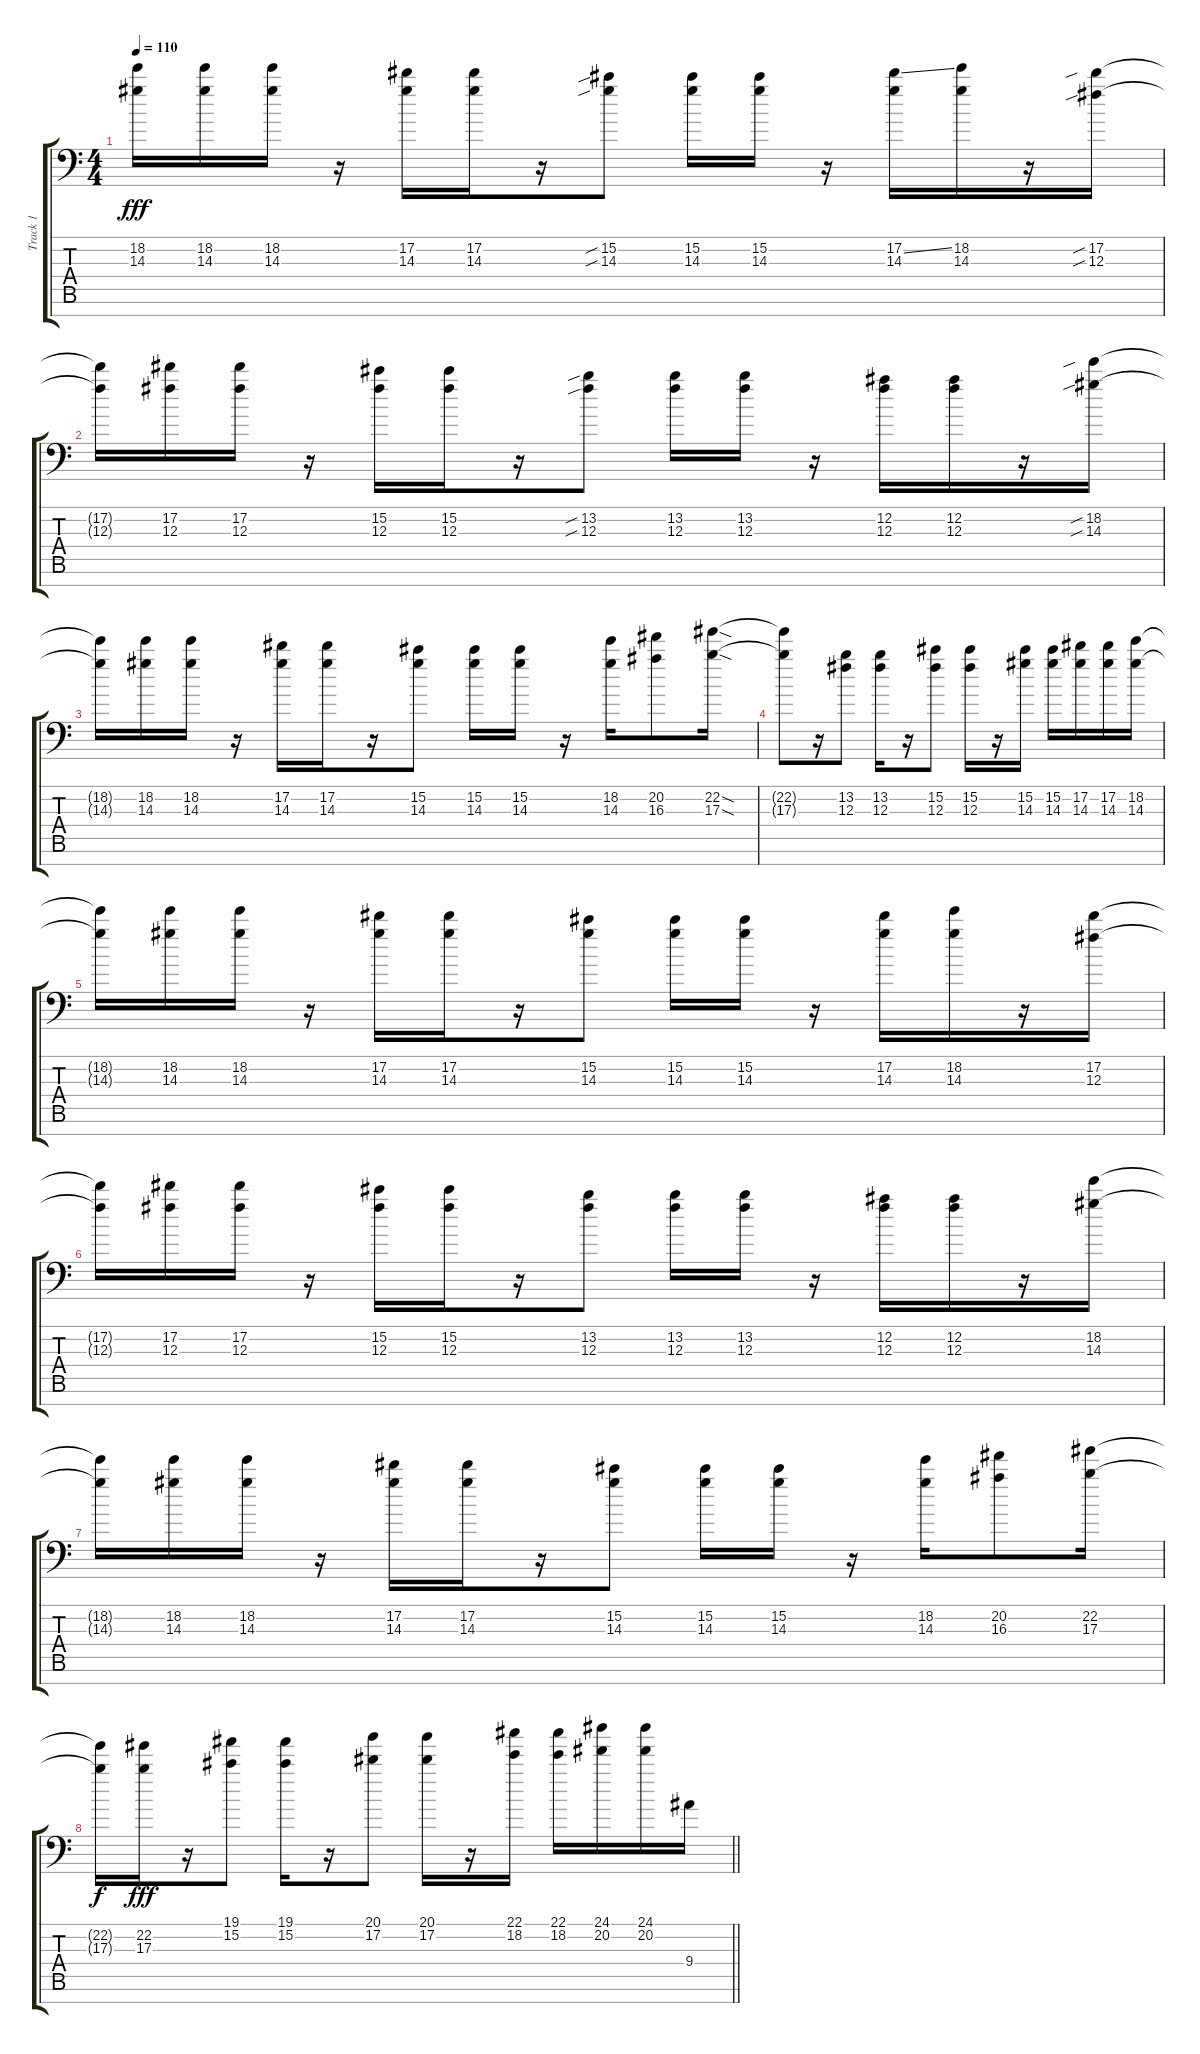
\track ("Track 1" "Track 1") {instrument overdrivenguitar}
\staff {score tabs}
\tuning (Eb4 Bb3 Gb3 Db3 Ab2 Eb2 Ab1) {hide}
\ts (4 4)
\tempo 110
\clef f4
\ks c
(18.2{t} 14.3{t}).16{dy fff} (18.2 14.3).16 (18.2 14.3).16 r.16 (17.2 14.3).16 (17.2 14.3).16 r.16 (15.2{sib} 14.3{sib}).8 (15.2 14.3).16 (15.2 14.3).16 r.16 (17.2{ss} 14.3).16 (18.2 14.3).16 r.16 (17.2{sib} 12.3{sib}).16 |
(17.2{t} 12.3{t}).16 (17.2 12.3).16 (17.2 12.3).16 r.16 (15.2 12.3).16 (15.2 12.3).16 r.16 (13.2{sib} 12.3{sib}).8 (13.2 12.3).16 (13.2 12.3).16 r.16 (12.2 12.3).16 (12.2 12.3).16 r.16 (18.2{sib} 14.3{sib}).16 |
(18.2{t} 14.3{t}).16 (18.2 14.3).16 (18.2 14.3).16 r.16 (17.2 14.3).16 (17.2 14.3).16 r.16 (15.2 14.3).8 (15.2 14.3).16 (15.2 14.3).16 r.16 (18.2 14.3).16 (20.2 16.3).8 (22.2{sod} 17.3{sod}).16 |
(22.2{t} 17.3{t}).8 r.16 (13.2 12.3).8 (13.2 12.3).16 r.16 (15.2 12.3).8 (15.2 12.3).16 r.16 (15.2 14.3).16 (15.2 14.3).16 (17.2 14.3).16 (17.2 14.3).16 (18.2 14.3).16 |
(18.2{t} 14.3{t}).16 (18.2 14.3).16 (18.2 14.3).16 r.16 (17.2 14.3).16 (17.2 14.3).16 r.16 (15.2 14.3).8 (15.2 14.3).16 (15.2 14.3).16 r.16 (17.2 14.3).16 (18.2 14.3).16 r.16 (17.2 12.3).16 |
(17.2{t} 12.3{t}).16 (17.2 12.3).16 (17.2 12.3).16 r.16 (15.2 12.3).16 (15.2 12.3).16 r.16 (13.2 12.3).8 (13.2 12.3).16 (13.2 12.3).16 r.16 (12.2 12.3).16 (12.2 12.3).16 r.16 (18.2 14.3).16 |
(18.2{t} 14.3{t}).16 (18.2 14.3).16 (18.2 14.3).16 r.16 (17.2 14.3).16 (17.2 14.3).16 r.16 (15.2 14.3).8 (15.2 14.3).16 (15.2 14.3).16 r.16 (18.2 14.3).16 (20.2 16.3).8 (22.2 17.3).16 |
\barLineRight lightlight
(22.2{t} 17.3{t}).16{dy f} (22.2 17.3).16{dy fff} r.16 (19.1 15.2).8 (19.1 15.2).16 r.16 (20.1 17.2).8 (20.1 17.2).16 r.16 (22.1 18.2).16 (22.1 18.2).16 (24.1 20.2).16 (24.1 20.2).16 9.4.16
